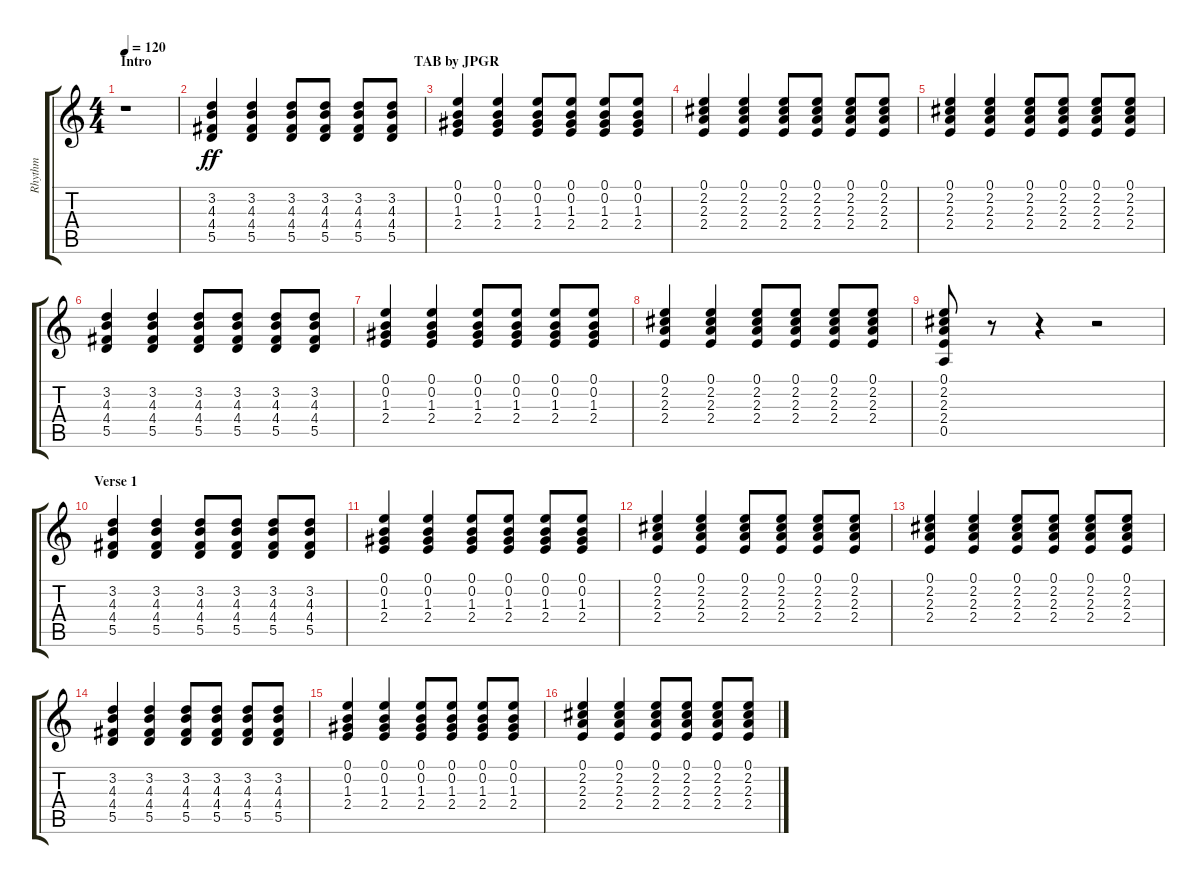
\track ("Rhythm" "Rhythm") {instrument acousticguitarsteel}
\staff {score tabs}
\tuning (E4 B3 G3 D3 A2 E2) {hide}
\ts (4 4)
\section ("" "Intro                                                                           TAB by JPGR")
\tempo 120
\clef g2
\ks c
r.1{dy ff instrument acousticguitarsteel} |
(3.2 4.3 4.4 5.5).4 (3.2 4.3 4.4 5.5).4 (3.2 4.3 4.4 5.5).8 (3.2 4.3 4.4 5.5).8 (3.2 4.3 4.4 5.5).8 (3.2 4.3 4.4 5.5).8 |
(0.1 0.2 1.3 2.4).4 (0.1 0.2 1.3 2.4).4 (0.1 0.2 1.3 2.4).8 (0.1 0.2 1.3 2.4).8 (0.1 0.2 1.3 2.4).8 (0.1 0.2 1.3 2.4).8 |
(0.1 2.2 2.3 2.4).4 (0.1 2.2 2.3 2.4).4 (0.1 2.2 2.3 2.4).8 (0.1 2.2 2.3 2.4).8 (0.1 2.2 2.3 2.4).8 (0.1 2.2 2.3 2.4).8 |
(0.1 2.2 2.3 2.4).4 (0.1 2.2 2.3 2.4).4 (0.1 2.2 2.3 2.4).8 (0.1 2.2 2.3 2.4).8 (0.1 2.2 2.3 2.4).8 (0.1 2.2 2.3 2.4).8 |
(3.2 4.3 4.4 5.5).4 (3.2 4.3 4.4 5.5).4 (3.2 4.3 4.4 5.5).8 (3.2 4.3 4.4 5.5).8 (3.2 4.3 4.4 5.5).8 (3.2 4.3 4.4 5.5).8 |
(0.1 0.2 1.3 2.4).4 (0.1 0.2 1.3 2.4).4 (0.1 0.2 1.3 2.4).8 (0.1 0.2 1.3 2.4).8 (0.1 0.2 1.3 2.4).8 (0.1 0.2 1.3 2.4).8 |
(0.1 2.2 2.3 2.4).4 (0.1 2.2 2.3 2.4).4 (0.1 2.2 2.3 2.4).8 (0.1 2.2 2.3 2.4).8 (0.1 2.2 2.3 2.4).8 (0.1 2.2 2.3 2.4).8 |
(0.1 2.2 2.3 2.4 0.5).8 r.8 r.4 r.2 |
\section ("" "Verse 1")
(3.2 4.3 4.4 5.5).4 (3.2 4.3 4.4 5.5).4 (3.2 4.3 4.4 5.5).8 (3.2 4.3 4.4 5.5).8 (3.2 4.3 4.4 5.5).8 (3.2 4.3 4.4 5.5).8 |
(0.1 0.2 1.3 2.4).4 (0.1 0.2 1.3 2.4).4 (0.1 0.2 1.3 2.4).8 (0.1 0.2 1.3 2.4).8 (0.1 0.2 1.3 2.4).8 (0.1 0.2 1.3 2.4).8 |
(0.1 2.2 2.3 2.4).4 (0.1 2.2 2.3 2.4).4 (0.1 2.2 2.3 2.4).8 (0.1 2.2 2.3 2.4).8 (0.1 2.2 2.3 2.4).8 (0.1 2.2 2.3 2.4).8 |
(0.1 2.2 2.3 2.4).4 (0.1 2.2 2.3 2.4).4 (0.1 2.2 2.3 2.4).8 (0.1 2.2 2.3 2.4).8 (0.1 2.2 2.3 2.4).8 (0.1 2.2 2.3 2.4).8 |
(3.2 4.3 4.4 5.5).4 (3.2 4.3 4.4 5.5).4 (3.2 4.3 4.4 5.5).8 (3.2 4.3 4.4 5.5).8 (3.2 4.3 4.4 5.5).8 (3.2 4.3 4.4 5.5).8 |
(0.1 0.2 1.3 2.4).4 (0.1 0.2 1.3 2.4).4 (0.1 0.2 1.3 2.4).8 (0.1 0.2 1.3 2.4).8 (0.1 0.2 1.3 2.4).8 (0.1 0.2 1.3 2.4).8 |
(0.1 2.2 2.3 2.4).4 (0.1 2.2 2.3 2.4).4 (0.1 2.2 2.3 2.4).8 (0.1 2.2 2.3 2.4).8 (0.1 2.2 2.3 2.4).8 (0.1 2.2 2.3 2.4).8
